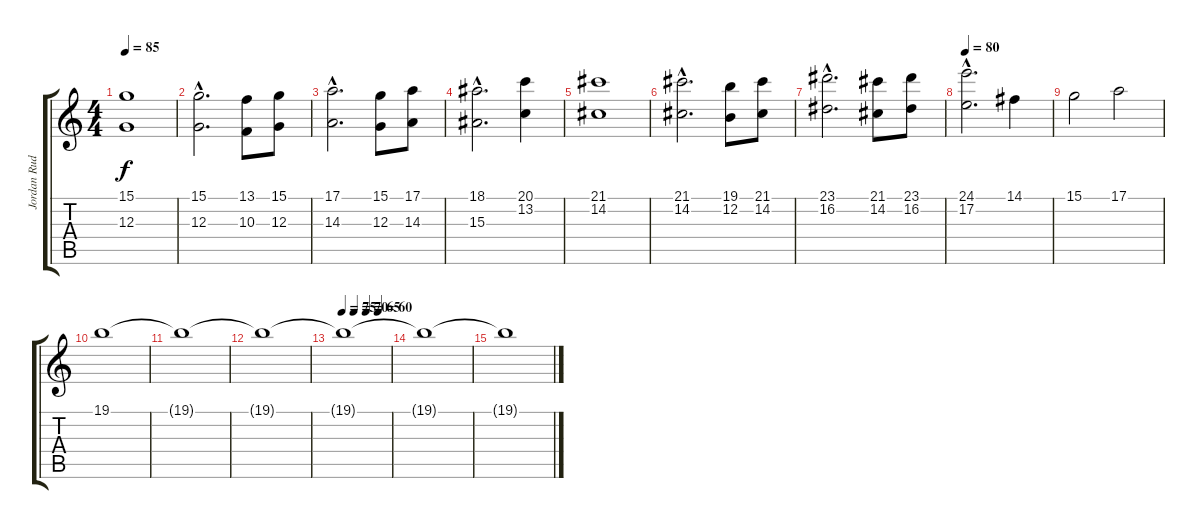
\track ("Jordan Rudness Strings" "Jordan Rud") {instrument stringensemble1}
\staff {score tabs}
\tuning (E4 B3 G3 D3 A2 E2) {hide}
\ts (4 4)
\tempo 85
\clef g2
\ks c
(15.1 12.3).1{dy f} |
(15.1{hac} 12.3{hac}).2{d} (13.1 10.3).8 (15.1 12.3).8 |
(17.1{hac} 14.3{hac}).2{d} (15.1 12.3).8 (17.1 14.3).8 |
(18.1{hac} 15.3{hac}).2{d} (20.1 13.2).4 |
(21.1 14.2).1 |
(21.1{hac} 14.2{hac}).2{d} (19.1 12.2).8 (21.1 14.2).8 |
(23.1{hac} 16.2{hac}).2{d} (21.1 14.2).8 (23.1 16.2).8 |
\tempo 80
(24.1{hac} 17.2{hac}).2{d} 14.1.4 |
15.1.2 17.1.2 |
19.1.1 |
19.1{t}.1 |
19.1{t}.1{volume 8} |
\tempo 75
\tempo (70 0.25)
\tempo (65 0.5)
\tempo (60 0.75)
19.1{t}.1 |
19.1{t}.1{volume 0} |
19.1{t}.1
